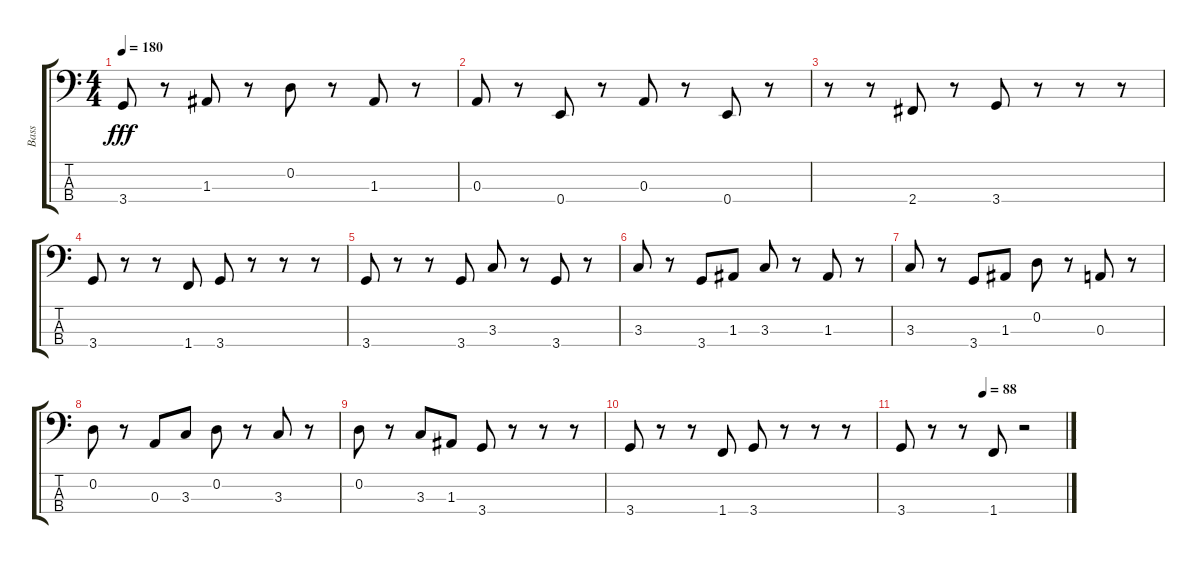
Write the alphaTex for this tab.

\track ("Bass" "Bass") {instrument electricbassfinger}
\staff {score tabs}
\tuning (G2 D2 A1 E1) {hide}
\ts (4 4)
\tempo 180
\clef f4
\ks c
3.4.8{dy fff} r.8 1.3.8 r.8 0.2.8 r.8 1.3.8 r.8 |
0.3.8 r.8 0.4.8 r.8 0.3.8 r.8 0.4.8 r.8 |
r.8 r.8 2.4.8 r.8 3.4.8 r.8 r.8 r.8 |
3.4.8 r.8 r.8 1.4.8 3.4.8 r.8 r.8 r.8 |
3.4.8 r.8 r.8 3.4.8 3.3.8 r.8 3.4.8 r.8 |
3.3.8 r.8 3.4.8 1.3.8 3.3.8 r.8 1.3.8 r.8 |
3.3.8 r.8 3.4.8 1.3.8 0.2.8 r.8 0.3.8 r.8 |
0.2.8 r.8 0.3.8 3.3.8 0.2.8 r.8 3.3.8 r.8 |
0.2.8 r.8 3.3.8 1.3.8 3.4.8 r.8 r.8 r.8 |
3.4.8 r.8 r.8 1.4.8 3.4.8 r.8 r.8 r.8 |
\tempo (88 0.5)
3.4.8 r.8 r.8 1.4.8 r.2
